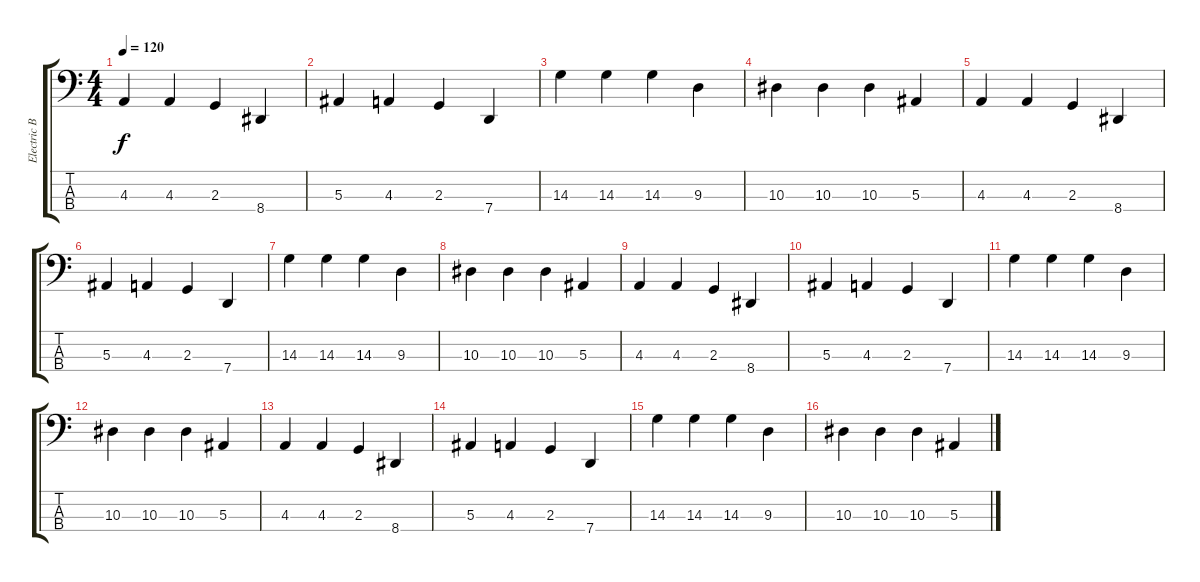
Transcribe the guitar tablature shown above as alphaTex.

\track ("Electric Bass" "Electric B") {instrument electricbasspick}
\staff {score tabs}
\tuning (Eb2 Bb1 F1 G0) {hide}
\ts (4 4)
\tempo 120
\clef f4
\ks c
4.3.4{dy f} 4.3.4 2.3.4 8.4.4 |
5.3.4 4.3.4 2.3.4 7.4.4 |
14.3.4 14.3.4 14.3.4 9.3.4 |
10.3.4 10.3.4 10.3.4 5.3.4 |
4.3.4 4.3.4 2.3.4 8.4.4 |
5.3.4 4.3.4 2.3.4 7.4.4 |
14.3.4 14.3.4 14.3.4 9.3.4 |
10.3.4 10.3.4 10.3.4 5.3.4 |
4.3.4 4.3.4 2.3.4 8.4.4 |
5.3.4 4.3.4 2.3.4 7.4.4 |
14.3.4 14.3.4 14.3.4 9.3.4 |
10.3.4 10.3.4 10.3.4 5.3.4 |
4.3.4 4.3.4 2.3.4 8.4.4 |
5.3.4 4.3.4 2.3.4 7.4.4 |
14.3.4 14.3.4 14.3.4 9.3.4 |
10.3.4 10.3.4 10.3.4 5.3.4
